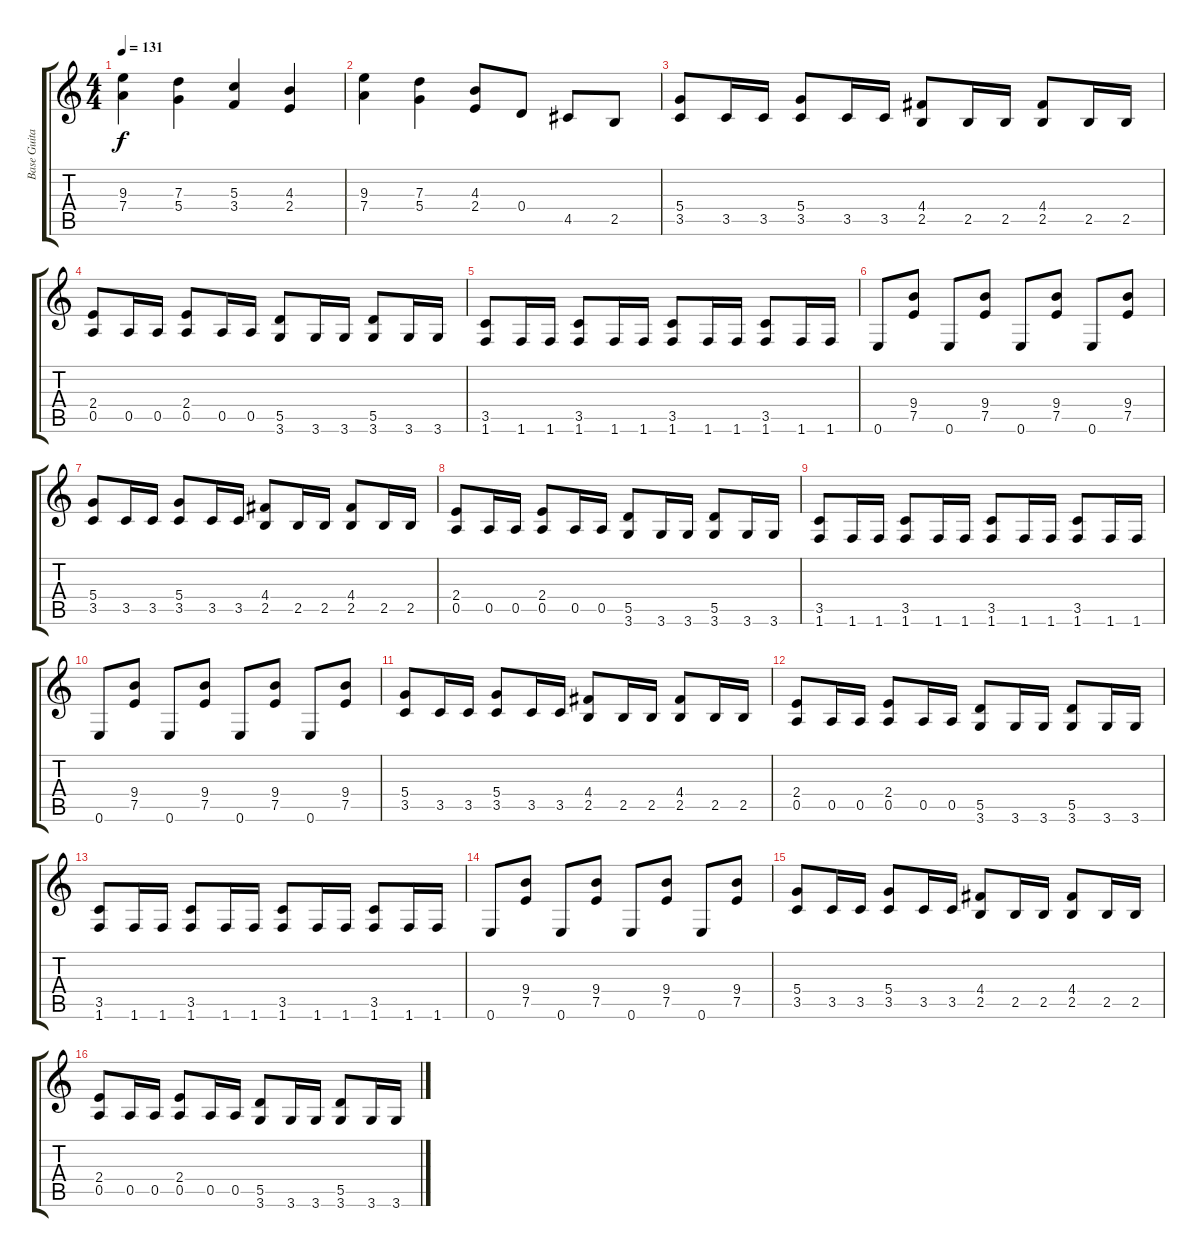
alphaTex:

\track ("Base Guitar" "Base Guita") {instrument distortionguitar}
\staff {score tabs}
\tuning (E4 B3 G3 D3 A2 E2) {hide}
\ts (4 4)
\tempo 131
\clef g2
\ks c
(9.3 7.4).4{dy f} (7.3 5.4).4 (5.3 3.4).4 (4.3 2.4).4 |
(9.3 7.4).4 (7.3 5.4).4 (4.3 2.4).8 0.4.8 4.5.8 2.5.8 |
(5.4 3.5).8 3.5.16 3.5.16 (5.4 3.5).8 3.5.16 3.5.16 (4.4 2.5).8 2.5.16 2.5.16 (4.4 2.5).8 2.5.16 2.5.16 |
(2.4 0.5).8 0.5.16 0.5.16 (2.4 0.5).8 0.5.16 0.5.16 (5.5 3.6).8 3.6.16 3.6.16 (5.5 3.6).8 3.6.16 3.6.16 |
(3.5 1.6).8 1.6.16 1.6.16 (3.5 1.6).8 1.6.16 1.6.16 (3.5 1.6).8 1.6.16 1.6.16 (3.5 1.6).8 1.6.16 1.6.16 |
0.6.8 (9.4 7.5).8 0.6.8 (9.4 7.5).8 0.6.8 (9.4 7.5).8 0.6.8 (9.4 7.5).8 |
(5.4 3.5).8 3.5.16 3.5.16 (5.4 3.5).8 3.5.16 3.5.16 (4.4 2.5).8 2.5.16 2.5.16 (4.4 2.5).8 2.5.16 2.5.16 |
(2.4 0.5).8 0.5.16 0.5.16 (2.4 0.5).8 0.5.16 0.5.16 (5.5 3.6).8 3.6.16 3.6.16 (5.5 3.6).8 3.6.16 3.6.16 |
(3.5 1.6).8 1.6.16 1.6.16 (3.5 1.6).8 1.6.16 1.6.16 (3.5 1.6).8 1.6.16 1.6.16 (3.5 1.6).8 1.6.16 1.6.16 |
0.6.8 (9.4 7.5).8 0.6.8 (9.4 7.5).8 0.6.8 (9.4 7.5).8 0.6.8 (9.4 7.5).8 |
(5.4 3.5).8 3.5.16 3.5.16 (5.4 3.5).8 3.5.16 3.5.16 (4.4 2.5).8 2.5.16 2.5.16 (4.4 2.5).8 2.5.16 2.5.16 |
(2.4 0.5).8 0.5.16 0.5.16 (2.4 0.5).8 0.5.16 0.5.16 (5.5 3.6).8 3.6.16 3.6.16 (5.5 3.6).8 3.6.16 3.6.16 |
(3.5 1.6).8 1.6.16 1.6.16 (3.5 1.6).8 1.6.16 1.6.16 (3.5 1.6).8 1.6.16 1.6.16 (3.5 1.6).8 1.6.16 1.6.16 |
0.6.8 (9.4 7.5).8 0.6.8 (9.4 7.5).8 0.6.8 (9.4 7.5).8 0.6.8 (9.4 7.5).8 |
(5.4 3.5).8 3.5.16 3.5.16 (5.4 3.5).8 3.5.16 3.5.16 (4.4 2.5).8 2.5.16 2.5.16 (4.4 2.5).8 2.5.16 2.5.16 |
(2.4 0.5).8 0.5.16 0.5.16 (2.4 0.5).8 0.5.16 0.5.16 (5.5 3.6).8 3.6.16 3.6.16 (5.5 3.6).8 3.6.16 3.6.16
